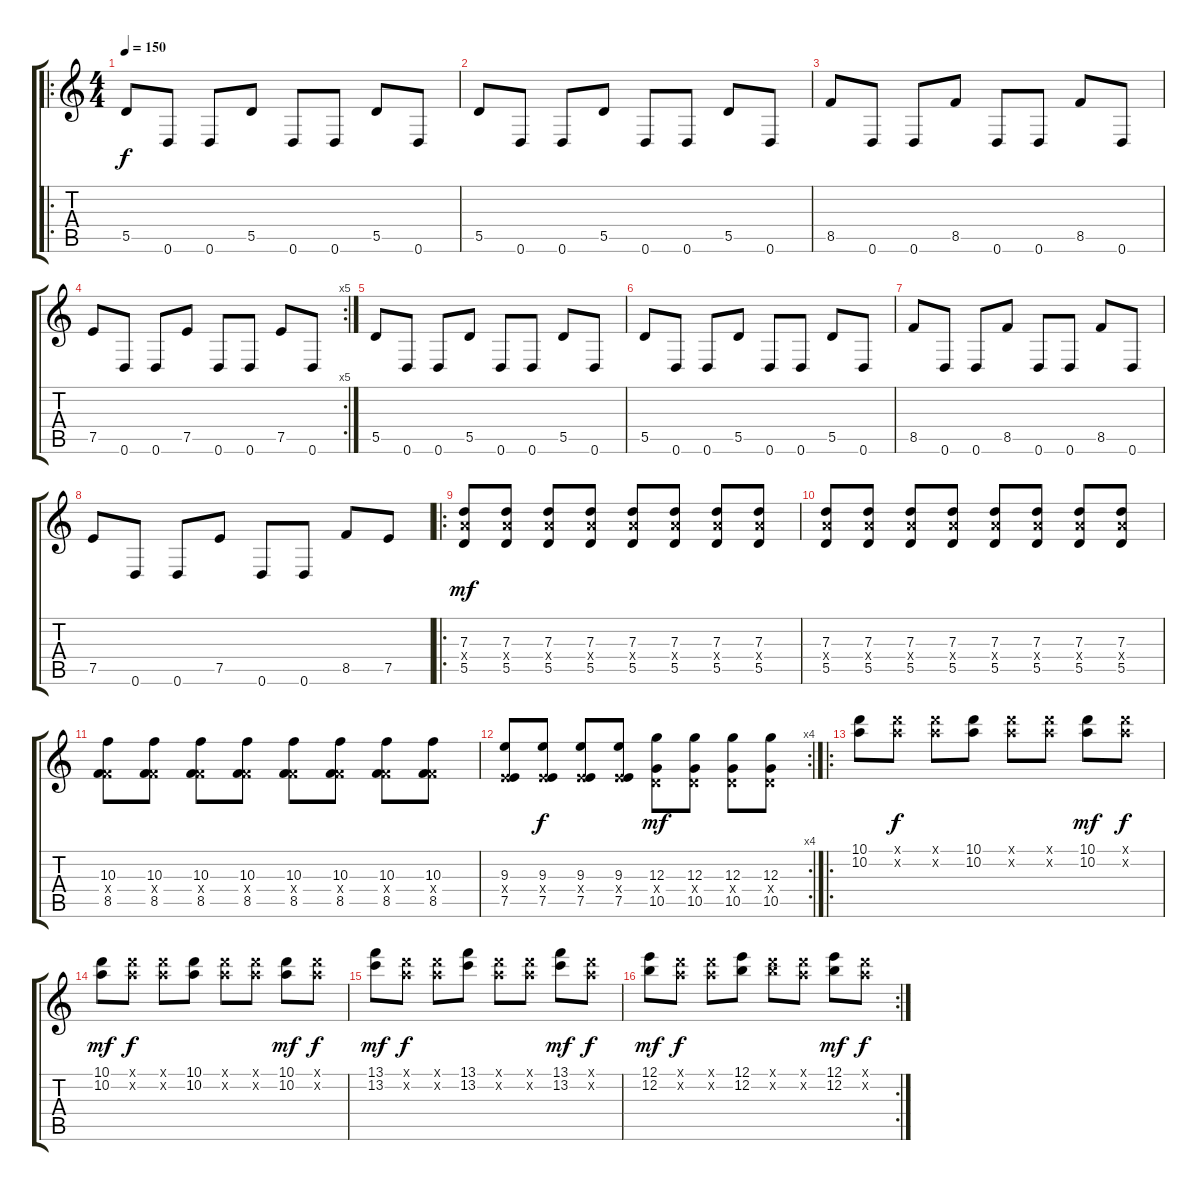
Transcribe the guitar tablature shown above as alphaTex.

\track "" {instrument overdrivenguitar}
\staff {score tabs}
\tuning (E4 B3 G3 D3 A2 D2) {hide}
\ro
\ts (4 4)
\tempo 150
\clef g2
\ks c
5.5.8{dy f} 0.6.8 0.6.8 5.5.8 0.6.8 0.6.8 5.5.8 0.6.8 |
5.5.8 0.6.8 0.6.8 5.5.8 0.6.8 0.6.8 5.5.8 0.6.8 |
8.5.8 0.6.8 0.6.8 8.5.8 0.6.8 0.6.8 8.5.8 0.6.8 |
\rc 5
7.5.8 0.6.8 0.6.8 7.5.8 0.6.8 0.6.8 7.5.8 0.6.8 |
5.5.8 0.6.8 0.6.8 5.5.8 0.6.8 0.6.8 5.5.8 0.6.8 |
5.5.8 0.6.8 0.6.8 5.5.8 0.6.8 0.6.8 5.5.8 0.6.8 |
8.5.8 0.6.8 0.6.8 8.5.8 0.6.8 0.6.8 8.5.8 0.6.8 |
7.5.8 0.6.8 0.6.8 7.5.8 0.6.8 0.6.8 8.5.8 7.5.8 |
\ro
(7.3 7.4{x} 5.5).8{dy mf} (7.3 7.4{x} 5.5).8 (7.3 7.4{x} 5.5).8 (7.3 7.4{x} 5.5).8 (7.3 7.4{x} 5.5).8 (7.3 7.4{x} 5.5).8 (7.3 7.4{x} 5.5).8 (7.3 7.4{x} 5.5).8 |
(7.3 7.4{x} 5.5).8 (7.3 7.4{x} 5.5).8 (7.3 7.4{x} 5.5).8 (7.3 7.4{x} 5.5).8 (7.3 7.4{x} 5.5).8 (7.3 7.4{x} 5.5).8 (7.3 7.4{x} 5.5).8 (7.3 7.4{x} 5.5).8 |
(10.3 3.4{x} 8.5).8 (10.3 3.4{x} 8.5).8 (10.3 3.4{x} 8.5).8 (10.3 3.4{x} 8.5).8 (10.3 3.4{x} 8.5).8 (10.3 3.4{x} 8.5).8 (10.3 3.4{x} 8.5).8 (10.3 3.4{x} 8.5).8 |
\rc 4
(9.3 2.4{x} 7.5).8 (9.3 2.4{x} 7.5).8{dy f} (9.3 2.4{x} 7.5).8 (9.3 2.4{x} 7.5).8 (12.3 0.4{x} 10.5).8{dy mf} (12.3 0.4{x} 10.5).8 (12.3 0.4{x} 10.5).8 (12.3 0.4{x} 10.5).8 |
\ro
(10.1 10.2).8 (10.1{x} 10.2{x}).8{dy f} (10.1{x} 10.2{x}).8 (10.1 10.2).8 (10.1{x} 10.2{x}).8 (10.1{x} 10.2{x}).8 (10.1 10.2).8{dy mf} (10.1{x} 10.2{x}).8{dy f} |
(10.1 10.2).8{dy mf} (10.1{x} 10.2{x}).8{dy f} (10.1{x} 10.2{x}).8 (10.1 10.2).8 (10.1{x} 10.2{x}).8 (10.1{x} 10.2{x}).8 (10.1 10.2).8{dy mf} (10.1{x} 10.2{x}).8{dy f} |
(13.1 13.2).8{dy mf} (10.1{x} 10.2{x}).8{dy f} (10.1{x} 10.2{x}).8 (13.1 13.2).8 (10.1{x} 10.2{x}).8 (10.1{x} 10.2{x}).8 (13.1 13.2).8{dy mf} (10.1{x} 10.2{x}).8{dy f} |
\rc 2
(12.1 12.2).8{dy mf} (10.1{x} 10.2{x}).8{dy f} (10.1{x} 10.2{x}).8 (12.1 12.2).8 (10.1{x} 12.2{x}).8 (10.1{x} 10.2{x}).8 (12.1 12.2).8{dy mf} (10.1{x} 10.2{x}).8{dy f}
